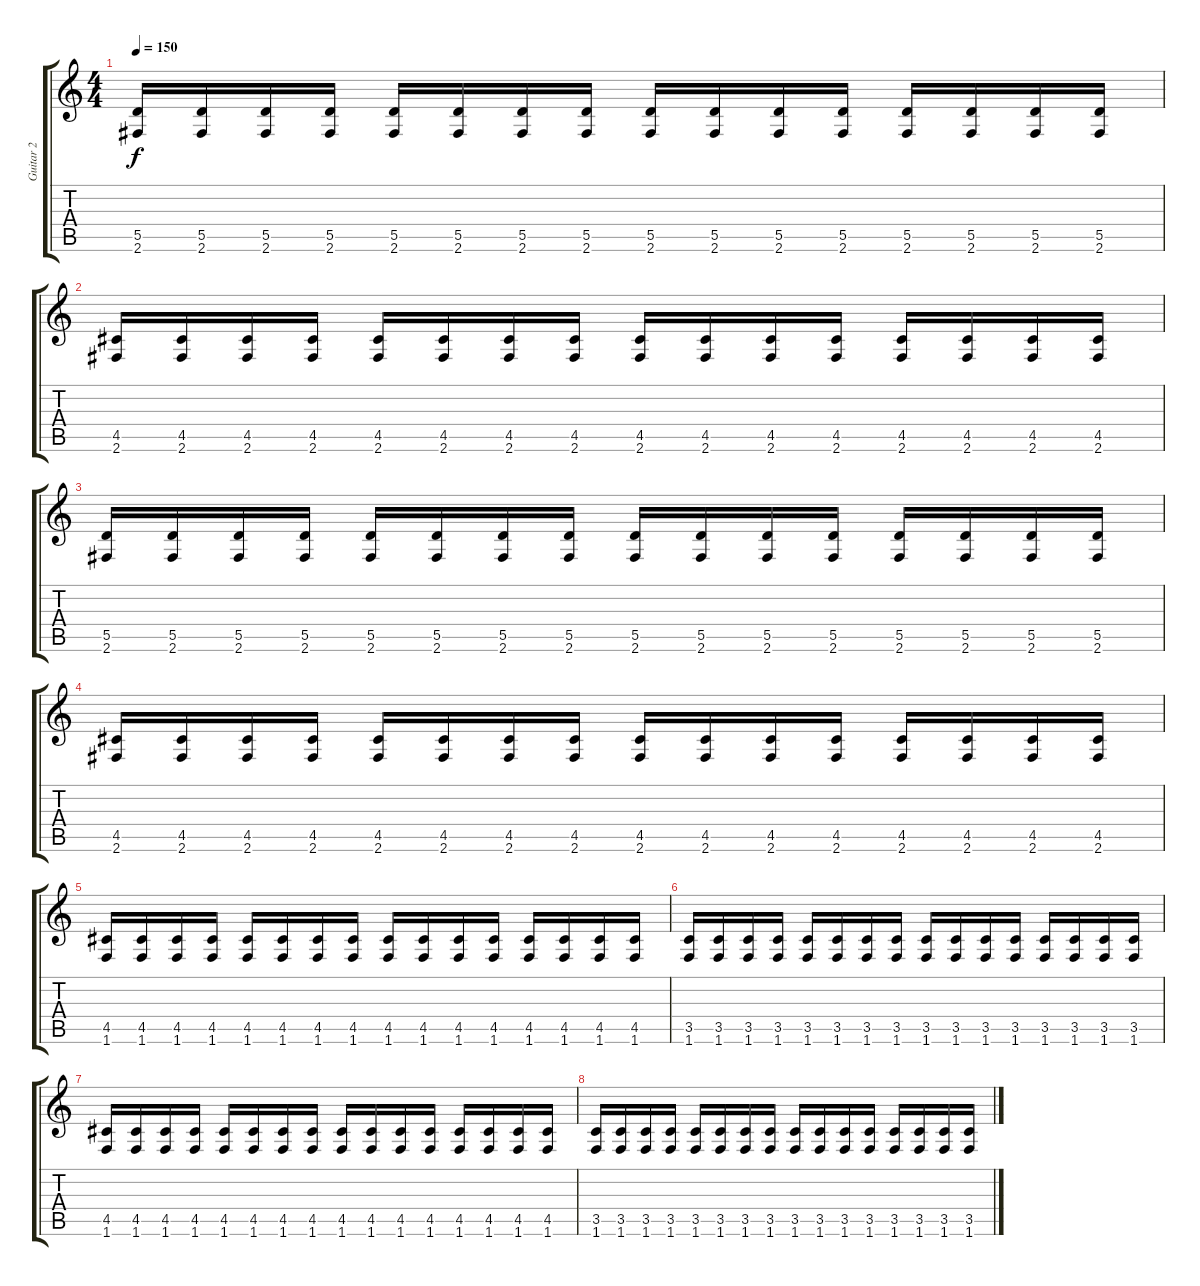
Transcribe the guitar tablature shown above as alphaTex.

\track ("Guitar 2" "Guitar 2") {instrument distortionguitar}
\staff {score tabs}
\tuning (E4 B3 G3 D3 A2 E2) {hide}
\ts (4 4)
\tempo 150
\clef g2
\ks c
(5.5 2.6).16{dy f} (5.5 2.6).16 (5.5 2.6).16 (5.5 2.6).16 (5.5 2.6).16 (5.5 2.6).16 (5.5 2.6).16 (5.5 2.6).16 (5.5 2.6).16 (5.5 2.6).16 (5.5 2.6).16 (5.5 2.6).16 (5.5 2.6).16 (5.5 2.6).16 (5.5 2.6).16 (5.5 2.6).16 |
(4.5 2.6).16 (4.5 2.6).16 (4.5 2.6).16 (4.5 2.6).16 (4.5 2.6).16 (4.5 2.6).16 (4.5 2.6).16 (4.5 2.6).16 (4.5 2.6).16 (4.5 2.6).16 (4.5 2.6).16 (4.5 2.6).16 (4.5 2.6).16 (4.5 2.6).16 (4.5 2.6).16 (4.5 2.6).16 |
(5.5 2.6).16 (5.5 2.6).16 (5.5 2.6).16 (5.5 2.6).16 (5.5 2.6).16 (5.5 2.6).16 (5.5 2.6).16 (5.5 2.6).16 (5.5 2.6).16 (5.5 2.6).16 (5.5 2.6).16 (5.5 2.6).16 (5.5 2.6).16 (5.5 2.6).16 (5.5 2.6).16 (5.5 2.6).16 |
(4.5 2.6).16 (4.5 2.6).16 (4.5 2.6).16 (4.5 2.6).16 (4.5 2.6).16 (4.5 2.6).16 (4.5 2.6).16 (4.5 2.6).16 (4.5 2.6).16 (4.5 2.6).16 (4.5 2.6).16 (4.5 2.6).16 (4.5 2.6).16 (4.5 2.6).16 (4.5 2.6).16 (4.5 2.6).16 |
(4.5 1.6).16 (4.5 1.6).16 (4.5 1.6).16 (4.5 1.6).16 (4.5 1.6).16 (4.5 1.6).16 (4.5 1.6).16 (4.5 1.6).16 (4.5 1.6).16 (4.5 1.6).16 (4.5 1.6).16 (4.5 1.6).16 (4.5 1.6).16 (4.5 1.6).16 (4.5 1.6).16 (4.5 1.6).16 |
(3.5 1.6).16 (3.5 1.6).16 (3.5 1.6).16 (3.5 1.6).16 (3.5 1.6).16 (3.5 1.6).16 (3.5 1.6).16 (3.5 1.6).16 (3.5 1.6).16 (3.5 1.6).16 (3.5 1.6).16 (3.5 1.6).16 (3.5 1.6).16 (3.5 1.6).16 (3.5 1.6).16 (3.5 1.6).16 |
(4.5 1.6).16 (4.5 1.6).16 (4.5 1.6).16 (4.5 1.6).16 (4.5 1.6).16 (4.5 1.6).16 (4.5 1.6).16 (4.5 1.6).16 (4.5 1.6).16 (4.5 1.6).16 (4.5 1.6).16 (4.5 1.6).16 (4.5 1.6).16 (4.5 1.6).16 (4.5 1.6).16 (4.5 1.6).16 |
(3.5 1.6).16 (3.5 1.6).16 (3.5 1.6).16 (3.5 1.6).16 (3.5 1.6).16 (3.5 1.6).16 (3.5 1.6).16 (3.5 1.6).16 (3.5 1.6).16 (3.5 1.6).16 (3.5 1.6).16 (3.5 1.6).16 (3.5 1.6).16 (3.5 1.6).16 (3.5 1.6).16 (3.5 1.6).16
